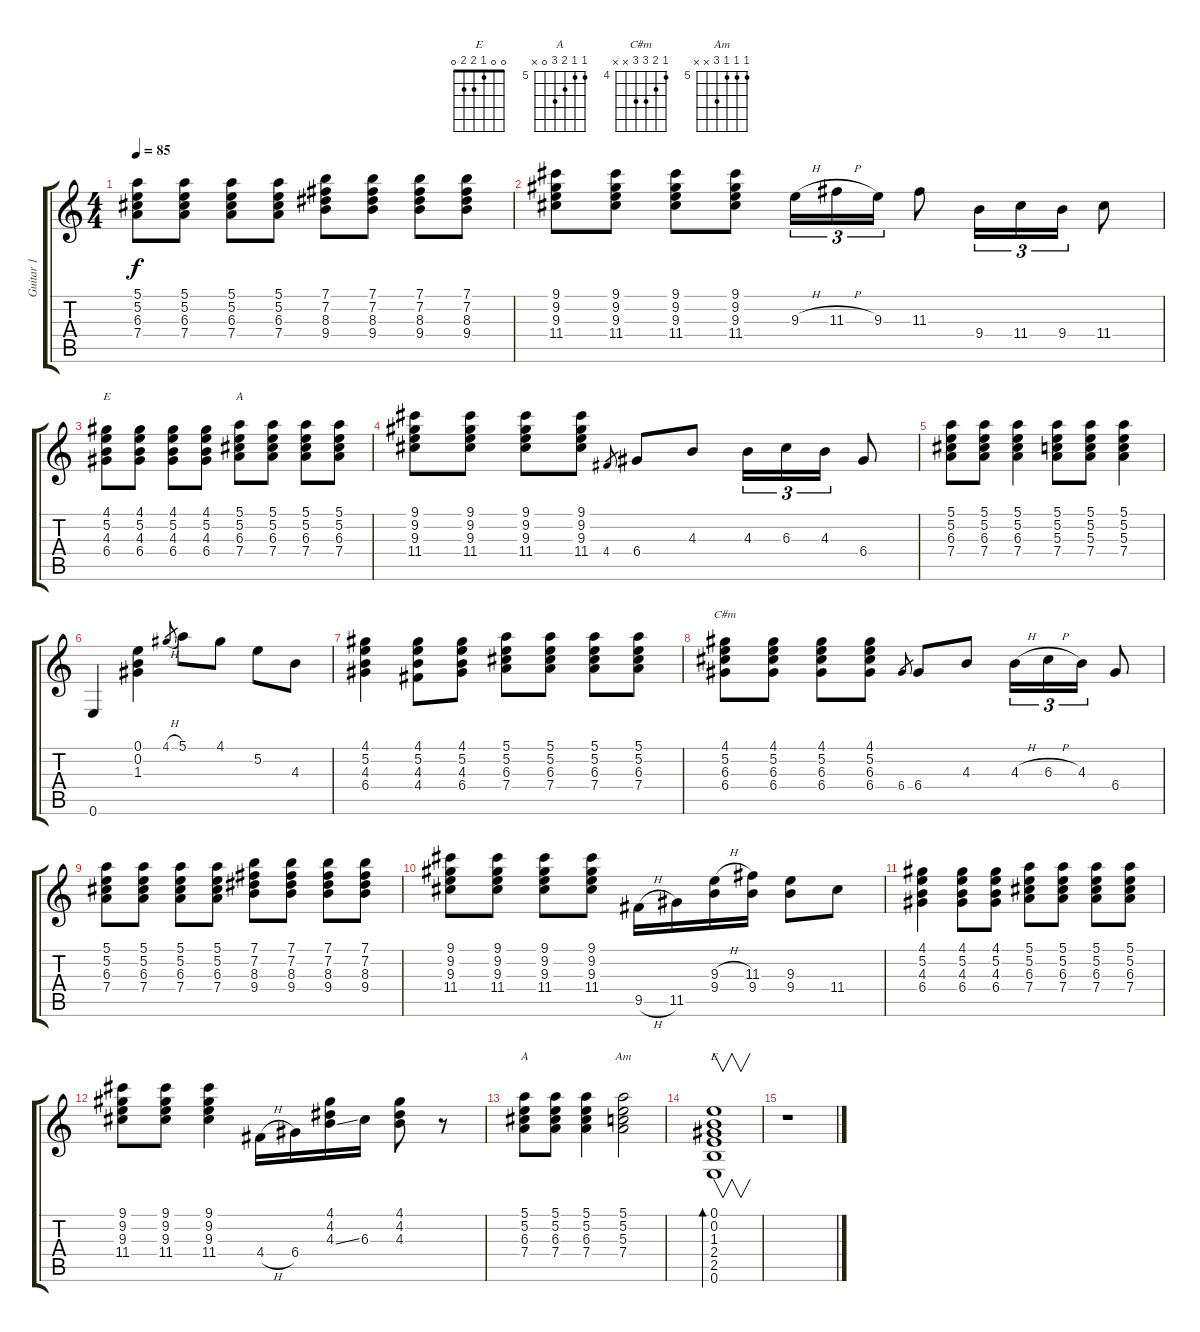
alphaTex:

\track ("Guitar 1" "Guitar 1") {instrument electricguitarclean}
\staff {score tabs}
\tuning (E4 B3 G3 D3 A2 E2) {hide}
\chord ("E" 4 5 4 6 x x) {firstfret 4}
\chord ("A" 5 5 6 7 x x) {firstfret 5}
\chord ("C#m" 4 5 6 6 x x) {firstfret 4}
\chord ("A" 5 5 6 7 0 x) {firstfret 5}
\chord ("Am" 5 5 5 7 x x) {firstfret 5}
\chord ("E" 0 0 1 2 2 0)
\ts (4 4)
\tempo 85
\clef g2
\ks c
(5.1 5.2 6.3 7.4).8{dy f} (5.1 5.2 6.3 7.4).8 (5.1 5.2 6.3 7.4).8 (5.1 5.2 6.3 7.4).8 (7.1 7.2 8.3 9.4).8 (7.1 7.2 8.3 9.4).8 (7.1 7.2 8.3 9.4).8 (7.1 7.2 8.3 9.4).8 |
(9.1 9.2 9.3 11.4).8 (9.1 9.2 9.3 11.4).8 (9.1 9.2 9.3 11.4).8 (9.1 9.2 9.3 11.4).8 9.3{h}.16{tu (3 2)} 11.3{h}.16{tu (3 2)} 9.3.16{tu (3 2)} 11.3.8 9.4.16{tu (3 2)} 11.4.16{tu (3 2)} 9.4.16{tu (3 2)} 11.4.8 |
(4.1 5.2 4.3 6.4).8{ch "E"} (4.1 5.2 4.3 6.4).8 (4.1 5.2 4.3 6.4).8 (4.1 5.2 4.3 6.4).8 (5.1 5.2 6.3 7.4).8{ch "A"} (5.1 5.2 6.3 7.4).8 (5.1 5.2 6.3 7.4).8 (5.1 5.2 6.3 7.4).8 |
(9.1 9.2 9.3 11.4).8 (9.1 9.2 9.3 11.4).8 (9.1 9.2 9.3 11.4).8 (9.1 9.2 9.3 11.4).8 4.4.8{gr} 6.4.8 4.3.8 4.3.16{tu (3 2)} 6.3.16{tu (3 2)} 4.3.16{tu (3 2)} 6.4.8 |
(5.1 5.2 6.3 7.4).8 (5.1 5.2 6.3 7.4).8 (5.1 5.2 6.3 7.4).4 (5.1 5.2 5.3 7.4).8 (5.1 5.2 5.3 7.4).8 (5.1 5.2 5.3 7.4).4 |
0.6.4 (0.1 0.2 1.3).4 4.1{h}.8{gr} 5.1.8 4.1.8 5.2.8 4.3.8 |
(4.1 5.2 4.3 6.4).4 (4.1 5.2 4.3 4.4).8 (4.1 5.2 4.3 6.4).8 (5.1 5.2 6.3 7.4).8 (5.1 5.2 6.3 7.4).8 (5.1 5.2 6.3 7.4).8 (5.1 5.2 6.3 7.4).8 |
(4.1 5.2 6.3 6.4).8{ch "C#m"} (4.1 5.2 6.3 6.4).8 (4.1 5.2 6.3 6.4).8 (4.1 5.2 6.3 6.4).8 6.4.8{gr} 6.4.8 4.3.8 4.3{h}.16{tu (3 2)} 6.3{h}.16{tu (3 2)} 4.3.16{tu (3 2)} 6.4.8 |
(5.1 5.2 6.3 7.4).8 (5.1 5.2 6.3 7.4).8 (5.1 5.2 6.3 7.4).8 (5.1 5.2 6.3 7.4).8 (7.1 7.2 8.3 9.4).8 (7.1 7.2 8.3 9.4).8 (7.1 7.2 8.3 9.4).8 (7.1 7.2 8.3 9.4).8 |
(9.1 9.2 9.3 11.4).8 (9.1 9.2 9.3 11.4).8 (9.1 9.2 9.3 11.4).8 (9.1 9.2 9.3 11.4).8 9.5{h}.16 11.5.16 (9.3{h} 9.4).16 (11.3 9.4).16 (9.3 9.4).8 11.4.8 |
(4.1 5.2 4.3 6.4).4 (4.1 5.2 4.3 6.4).8 (4.1 5.2 4.3 6.4).8 (5.1 5.2 6.3 7.4).8 (5.1 5.2 6.3 7.4).8 (5.1 5.2 6.3 7.4).8 (5.1 5.2 6.3 7.4).8 |
(9.1 9.2 9.3 11.4).8 (9.1 9.2 9.3 11.4).8 (9.1 9.2 9.3 11.4).4 4.4{h}.16 6.4.16 (4.1 4.2 4.3{ss}).16 6.3.16 (4.1 4.2 4.3).8 r.8 |
(5.1 5.2 6.3 7.4).8{ch "A"} (5.1 5.2 6.3 7.4).8 (5.1 5.2 6.3 7.4).4 (5.1 5.2 5.3 7.4).2{ch "Am"} |
(0.1 0.2 1.3 2.4 2.5 0.6).1{v bd 60 ch "E"} |
r.1{txt ""}
